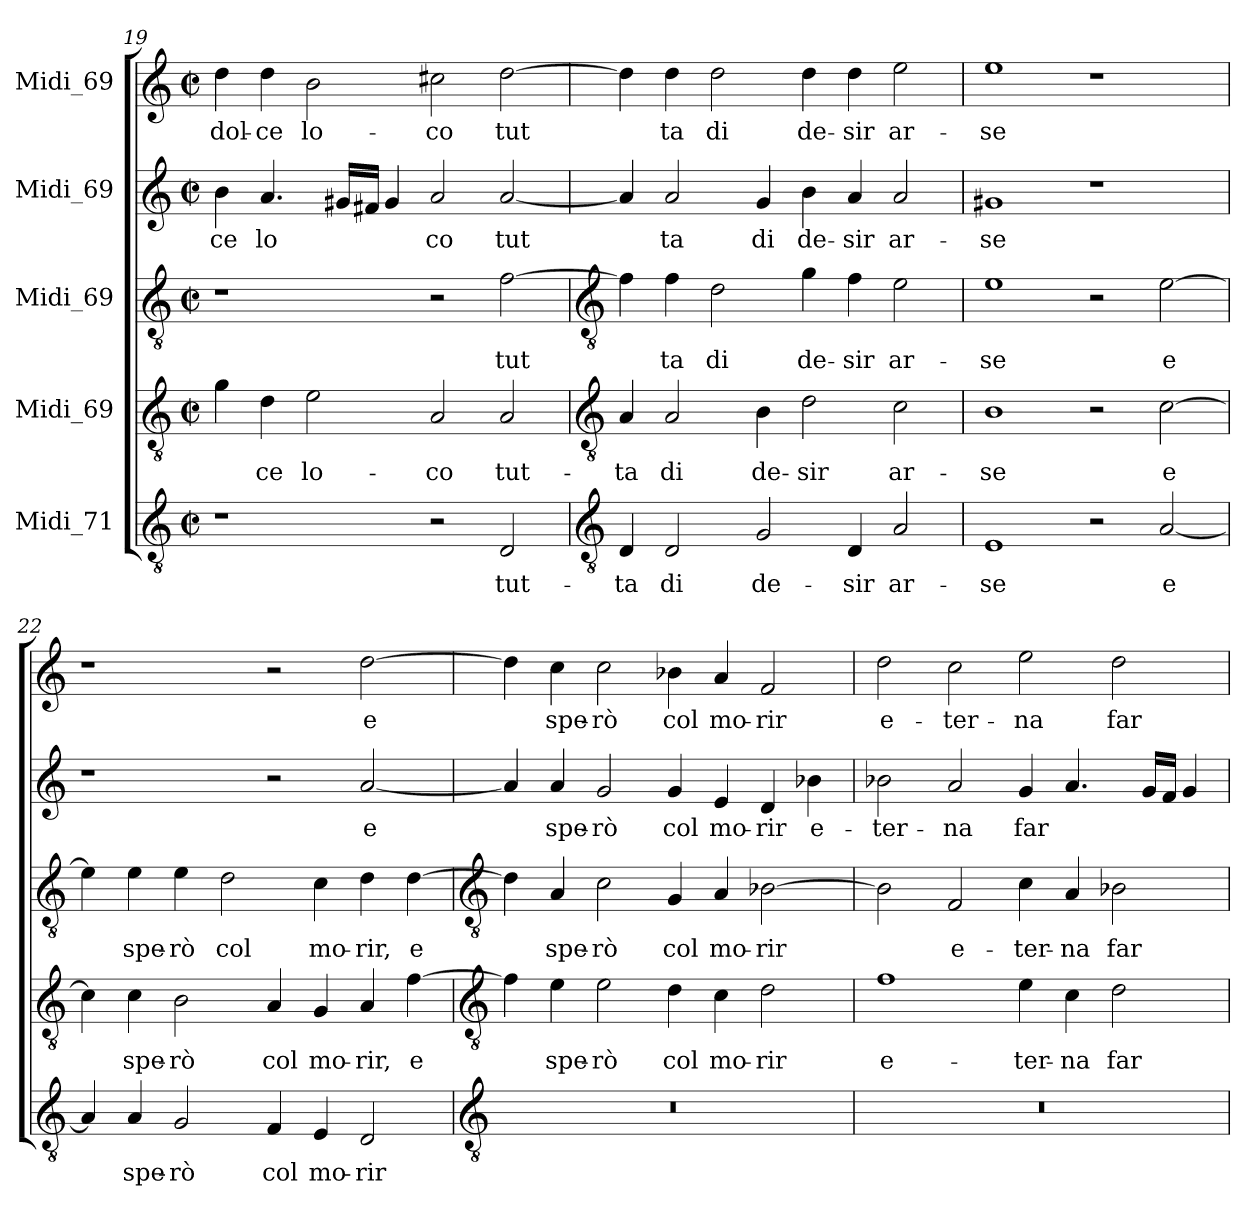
**kern	**text	**kern	**text	**kern	**text	**kern	**text	**kern	**text
*part5	*part5	*part4	*part4	*part3	*part3	*part2	*part2	*part1	*part1
*staff5	*staff5	*staff4	*staff4	*staff3	*staff3	*staff2	*staff2	*staff1	*staff1
*I"Midi_71	*	*I"Midi_69	*	*I"Midi_69	*	*I"Midi_69	*	*I"Midi_69	*
*clefGv2	*	*clefGv2	*	*clefGv2	*	*clefG2	*	*clefG2	*
*k[]	*	*k[]	*	*k[]	*	*k[]	*	*k[]	*
*C:	*	*C:	*	*C:	*	*C:	*	*C:	*
*M4/2	*	*M4/2	*	*M4/2	*	*M4/2	*	*M4/2	*
*met(c|)	*	*met(c|)	*	*met(c|)	*	*met(c|)	*	*met(c|)	*
=19	=19	=19	=19	=19	=19	=19	=19	=19	=19
!	!	!	!	!	!	!	!LO:LY:b	!	!LO:LY:b
1r	.	4g	.	1r	.	4b	-ce	4dd	dol-
!	!	!	!LO:LY:b	!	!	!	!LO:LY:b	!	!LO:LY:b
.	.	4d	ce	.	.	4.a	lo	4dd	-ce
!	!	!	!LO:LY:b	!	!	!	!	!	!LO:LY:b
.	.	2e	lo-	.	.	.	.	2b	lo-
.	.	.	.	.	.	16g#LL	.	.	.
.	.	.	.	.	.	16f#JJ	.	.	.
.	.	.	.	.	.	4g#	.	.	.
!	!	!	!LO:LY:b	!	!	!	!LO:LY:b	!	!LO:LY:b
2r	.	2A	-co	2r	.	2a	co	2cc#X	-co
!	!LO:LY:b	!	!LO:LY:b	!	!LO:LY:b	!	!LO:LY:b	!	!LO:LY:b
2D	tut-	2A	tut-	[2f	tut	[2a	tut	[2dd	tut
!!LO:LB:g=z
=20	=20	=20	=20	=20	=20	=20	=20	=20	=20
*clefGv2	*	*clefGv2	*	*clefGv2	*	*	*	*	*
!	!LO:LY:b	!	!LO:LY:b	!	!	!	!	!	!
4D	-ta	4A	-ta	4f]	.	4a]	.	4dd]	.
!	!LO:LY:b	!	!LO:LY:b	!	!LO:LY:b	!	!LO:LY:b	!	!LO:LY:b
2D	di	2A	di	4f	ta	2a	ta	4dd	ta
!	!	!	!	!	!LO:LY:b	!	!	!	!LO:LY:b
.	.	.	.	2d	di	.	.	2dd	di
!	!LO:LY:b	!	!LO:LY:b	!	!	!	!LO:LY:b	!	!
2G	de-	4B	de-	.	.	4g	di	.	.
!	!	!	!LO:LY:b	!	!LO:LY:b	!	!LO:LY:b	!	!LO:LY:b
.	.	2d	-sir	4g	de-	4b	de-	4dd	de-
!	!LO:LY:b	!	!	!	!LO:LY:b	!	!LO:LY:b	!	!LO:LY:b
4D	-sir	.	.	4f	-sir	4a	-sir	4dd	-sir
!	!LO:LY:b	!	!LO:LY:b	!	!LO:LY:b	!	!LO:LY:b	!	!LO:LY:b
2A	ar-	2c	ar-	2e	ar-	2a	ar-	2ee	ar-
=21	=21	=21	=21	=21	=21	=21	=21	=21	=21
!	!LO:LY:b	!	!LO:LY:b	!	!LO:LY:b	!	!LO:LY:b	!	!LO:LY:b
1E	-se	1B	-se	1e	-se	1g#X	-se	1ee	-se
2r	.	2r	.	2r	.	1r	.	1r	.
!	!LO:LY:b	!	!LO:LY:b	!	!LO:LY:b	!	!	!	!
[2A	e	[2c	e	[2e	e	.	.	.	.
=22	=22	=22	=22	=22	=22	=22	=22	=22	=22
4A]	.	4c]	.	4e]	.	1r	.	1r	.
!	!LO:LY:b	!	!LO:LY:b	!	!LO:LY:b	!	!	!	!
4A	spe-	4c	spe-	4e	spe-	.	.	.	.
!	!LO:LY:b	!	!LO:LY:b	!	!LO:LY:b	!	!	!	!
2G	-rò	2B	-rò	4e	-rò	.	.	.	.
!	!	!	!	!	!LO:LY:b	!	!	!	!
.	.	.	.	2d	col	.	.	.	.
!	!LO:LY:b	!	!LO:LY:b	!	!	!	!	!	!
4F	col	4A	col	.	.	2r	.	2r	.
!	!LO:LY:b	!	!LO:LY:b	!	!LO:LY:b	!	!	!	!
4E	mo-	4G	mo-	4c	mo-	.	.	.	.
!	!LO:LY:b	!	!LO:LY:b	!	!LO:LY:b	!	!LO:LY:b	!	!LO:LY:b
2D	-rir	4A	-rir,	4d	-rir,	[2a	e	[2dd	e
!	!	!	!LO:LY:b	!	!LO:LY:b	!	!	!	!
.	.	[4f	e	[4d	e	.	.	.	.
!!LO:LB:g=z
=23	=23	=23	=23	=23	=23	=23	=23	=23	=23
*clefGv2	*	*clefGv2	*	*clefGv2	*	*	*	*	*
0r	.	4f]	.	4d]	.	4a]	.	4dd]	.
!	!	!	!LO:LY:b	!	!LO:LY:b	!	!LO:LY:b	!	!LO:LY:b
.	.	4e	spe-	4A	spe-	4a	spe-	4cc	spe-
!	!	!	!LO:LY:b	!	!LO:LY:b	!	!LO:LY:b	!	!LO:LY:b
.	.	2e	-rò	2c	-rò	2g	-rò	2cc	-rò
!	!	!	!LO:LY:b	!	!LO:LY:b	!	!LO:LY:b	!	!LO:LY:b
.	.	4d	col	4G	col	4g	col	4b-X	col
!	!	!	!LO:LY:b	!	!LO:LY:b	!	!LO:LY:b	!	!LO:LY:b
.	.	4c	mo-	4A	mo-	4e	mo-	4a	mo-
!	!	!	!LO:LY:b	!	!LO:LY:b	!	!LO:LY:b	!	!LO:LY:b
.	.	2d	-rir	[2B-X	-rir	4d	-rir	2f	-rir
!	!	!	!	!	!	!	!LO:LY:b	!	!
.	.	.	.	.	.	4b-X	e-	.	.
=24	=24	=24	=24	=24	=24	=24	=24	=24	=24
!	!	!	!LO:LY:b	!	!	!	!LO:LY:b	!	!LO:LY:b
0r	.	1f	e-	2B-]	.	2b-X	-ter-	2dd	e-
!	!	!	!	!	!LO:LY:b	!	!LO:LY:b	!	!LO:LY:b
.	.	.	.	2F	e-	2a	-na	2cc	-ter-
!	!	!	!LO:LY:b	!	!LO:LY:b	!	!LO:LY:b	!	!LO:LY:b
.	.	4e	-ter-	4c	-ter-	4g	far	2ee	-na
!	!	!	!LO:LY:b	!	!LO:LY:b	!	!	!	!
.	.	4c	-na	4A	-na	4.a	.	.	.
!	!	!	!LO:LY:b	!	!LO:LY:b	!	!	!	!LO:LY:b
.	.	2d	far-	2B-	far-	.	.	2dd	far-
.	.	.	.	.	.	16gLL	.	.	.
.	.	.	.	.	.	16fJJ	.	.	.
.	.	.	.	.	.	4g	.	.	.
=	=	=	=	=	=	=	=	=	=
*-	*-	*-	*-	*-	*-	*-	*-	*-	*-
